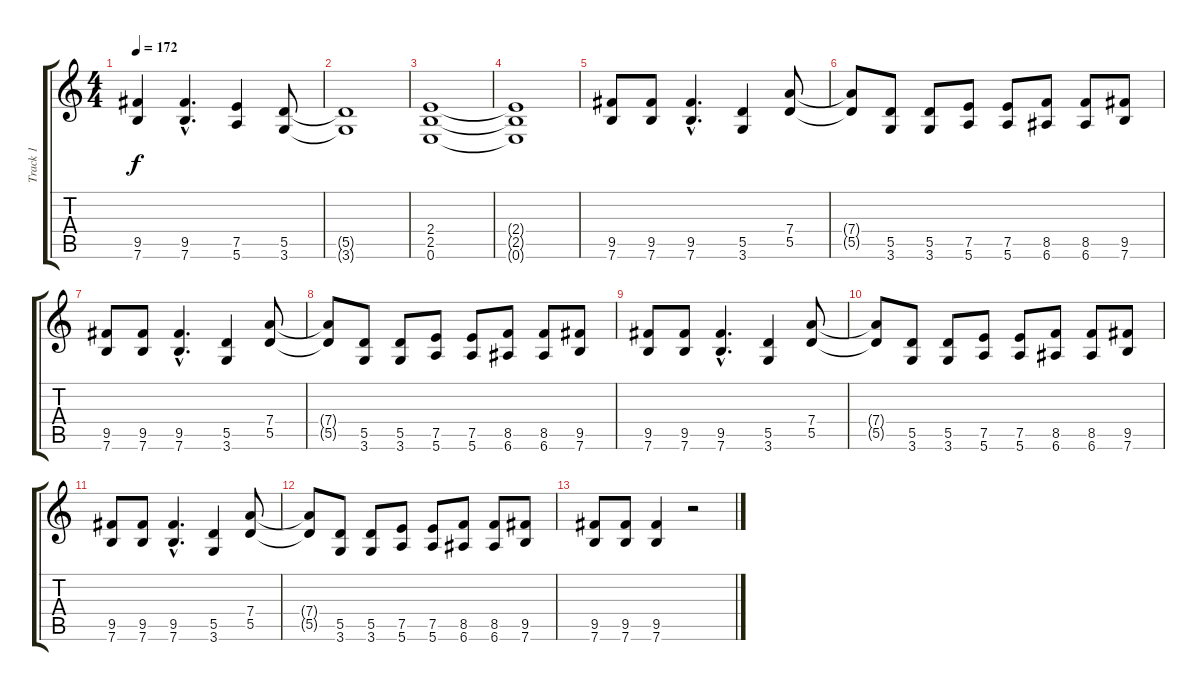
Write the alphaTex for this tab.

\track ("Track 1" "Track 1") {instrument overdrivenguitar}
\staff {score tabs}
\tuning (E4 B3 G3 D3 A2 E2) {hide}
\ts (4 4)
\tempo 172
\clef g2
\ks c
(9.5 7.6).4{dy f} (9.5{hac} 7.6{hac}).4{d} (7.5 5.6).4 (5.5 3.6).8 |
(5.5{t} 3.6{t}).1 |
(2.4 2.5 0.6).1 |
(2.4{t} 2.5{t} 0.6{t}).1 |
(9.5 7.6).8 (9.5 7.6).8 (9.5{hac} 7.6{hac}).4{d} (5.5 3.6).4 (7.4 5.5).8 |
(7.4{t} 5.5{t}).8 (5.5 3.6).8 (5.5 3.6).8 (7.5 5.6).8 (7.5 5.6).8 (8.5 6.6).8 (8.5 6.6).8 (9.5 7.6).8 |
(9.5 7.6).8 (9.5 7.6).8 (9.5{hac} 7.6{hac}).4{d} (5.5 3.6).4 (7.4 5.5).8 |
(7.4{t} 5.5{t}).8 (5.5 3.6).8 (5.5 3.6).8 (7.5 5.6).8 (7.5 5.6).8 (8.5 6.6).8 (8.5 6.6).8 (9.5 7.6).8 |
(9.5 7.6).8 (9.5 7.6).8 (9.5{hac} 7.6{hac}).4{d} (5.5 3.6).4 (7.4 5.5).8 |
(7.4{t} 5.5{t}).8 (5.5 3.6).8 (5.5 3.6).8 (7.5 5.6).8 (7.5 5.6).8 (8.5 6.6).8 (8.5 6.6).8 (9.5 7.6).8 |
(9.5 7.6).8 (9.5 7.6).8 (9.5{hac} 7.6{hac}).4{d} (5.5 3.6).4 (7.4 5.5).8 |
(7.4{t} 5.5{t}).8 (5.5 3.6).8 (5.5 3.6).8 (7.5 5.6).8 (7.5 5.6).8 (8.5 6.6).8 (8.5 6.6).8 (9.5 7.6).8 |
(9.5 7.6).8 (9.5 7.6).8 (9.5 7.6).4 r.2
